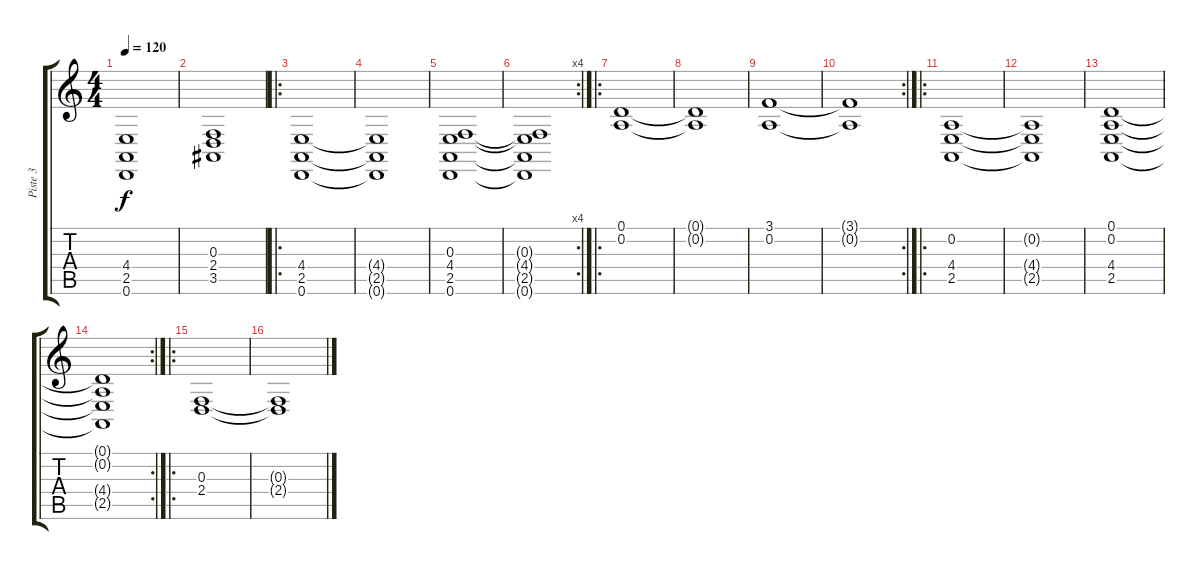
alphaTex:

\track ("Piste 3" "Piste 3") {instrument seashore}
\staff {score tabs}
\tuning (D4 A3 F3 C3 G2 D2) {hide}
\ts (4 4)
\tempo 120
\clef g2
\ks c
(4.4 2.5 0.6).1{dy f} |
(0.3 2.4 3.5).1 |
\ro
(4.4 2.5 0.6).1 |
(4.4{t} 2.5{t} 0.6{t}).1 |
(0.3 4.4 2.5 0.6).1 |
\rc 4
(0.3{t} 4.4{t} 2.5{t} 0.6{t}).1 |
\ro
(0.1 0.2).1 |
(0.1{t} 0.2{t}).1 |
(3.1 0.2).1 |
\rc 2
(3.1{t} 0.2{t}).1 |
\ro
(0.2 4.4 2.5).1 |
(0.2{t} 4.4{t} 2.5{t}).1 |
(0.1 0.2 4.4 2.5).1 |
\rc 2
(0.1{t} 0.2{t} 4.4{t} 2.5{t}).1 |
\ro
(0.3 2.4).1 |
(0.3{t} 2.4{t}).1
